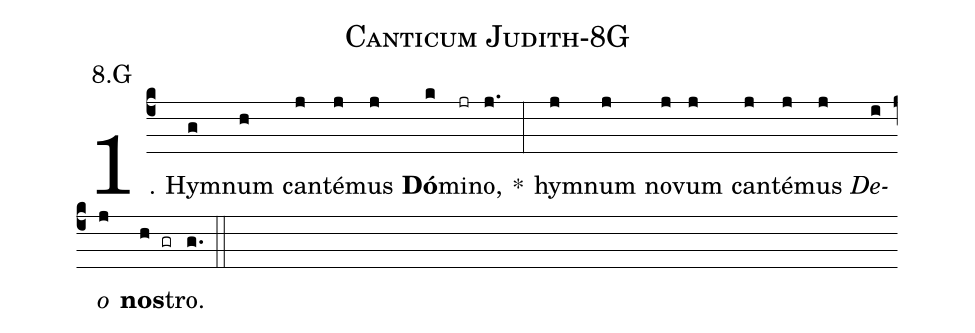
name: Canticum Judith-8G;
annotation: 8.G;
%%
(c4)1. Hym(g)num(h) can(j)té(j)mus(j) <b>Dó</b>(k)mi(jr)no,(j.) *(:) hym(j)num(j) no(j)vum(j) can(j)té(j)mus(j) <i>De</i>(i)<i>o</i>(j) <b>nos</b>(h gr)tro.(g.) (::)
